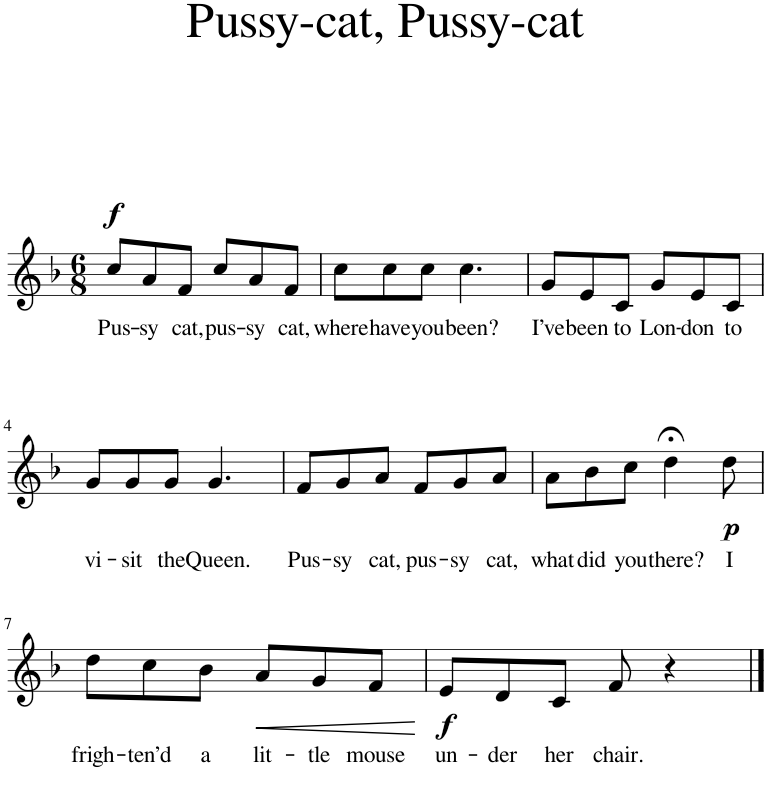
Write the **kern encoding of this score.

**kern	**text	**dynam
*part1	*part1	*part1
*staff1	*staff1	*staff1
*I"Piano	*	*
*I'Pno.	*	*
*clefG2	*	*
*k[b-]	*	*
*M6/8	*	*
=1	=1	=1
!	!LO:LY:b	!LO:DY:a
8cc/L	Pus-	f
!	!LO:LY:b	!
8a/	-sy	.
!	!LO:LY:b	!
8f/J	cat,	.
!	!LO:LY:b	!
8cc/L	pus-	.
!	!LO:LY:b	!
8a/	-sy	.
!	!LO:LY:b	!
8f/J	cat,	.
=2	=2	=2
!	!LO:LY:b	!
8cc\L	where	.
!	!LO:LY:b	!
8cc\	have	.
!	!LO:LY:b	!
8cc\J	you	.
!	!LO:LY:b	!
4.cc\	been?	.
=3	=3	=3
!	!LO:LY:b	!
8g/L	I’ve	.
!	!LO:LY:b	!
8e/	been	.
!	!LO:LY:b	!
8c/J	to	.
!	!LO:LY:b	!
8g/L	Lon-	.
!	!LO:LY:b	!
8e/	-don	.
!	!LO:LY:b	!
8c/J	to	.
!!LO:LB:g=z
=4	=4	=4
!	!LO:LY:b	!
8g/L	vi-	.
!	!LO:LY:b	!
8g/	-sit	.
!	!LO:LY:b	!
8g/J	the	.
!	!LO:LY:b	!
4.g/	Queen.	.
=5	=5	=5
!	!LO:LY:b	!
8f/L	Pus-	.
!	!LO:LY:b	!
8g/	-sy	.
!	!LO:LY:b	!
8a/J	cat,	.
!	!LO:LY:b	!
8f/L	pus-	.
!	!LO:LY:b	!
8g/	-sy	.
!	!LO:LY:b	!
8a/J	cat,	.
=6	=6	=6
!	!LO:LY:b	!
8a\L	what	.
!	!LO:LY:b	!
8b-\	did	.
!	!LO:LY:b	!
8cc\J	you	.
!	!LO:LY:b	!
4dd;<\	there?	.
!	!LO:LY:b	!LO:DY:b
8dd\	I	p
!!LO:LB:g=z
=7	=7	=7
!	!LO:LY:b	!
8dd\L	frigh-	.
!	!LO:LY:b	!
8cc\	-ten’d	.
!	!LO:LY:b	!
8b-\J	a	.
!	!LO:LY:b	!LO:HP:b
8a/L	lit-	<
!	!LO:LY:b	!
8g/	-tle	.
!	!LO:LY:b	!
8f/J	mouse	.
.	.	[
=8	=8	=8
!	!LO:LY:b	!LO:DY:b
8e/L	un-	f
!	!LO:LY:b	!
8d/	-der	.
!	!LO:LY:b	!
8c/J	her	.
!	!LO:LY:b	!
8f/	chair.	.
4r	.	.
==	==	==
*-	*-	*-
